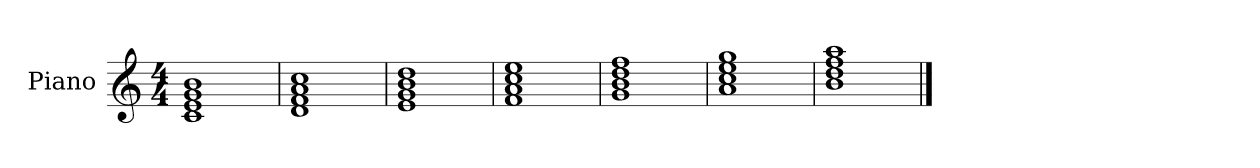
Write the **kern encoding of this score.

**kern
*part1
*staff1
*I"Piano
*I'Pno.
*clefG2
*k[]
*M4/4
=1
1c 1e 1g 1b
=2
1d 1f 1a 1cc
=3
1e 1g 1b 1dd
=4
1f 1a 1cc 1ee
=5
1g 1b 1dd 1ff
=6
1a 1cc 1ee 1gg
=7
1b 1dd 1ff 1aa
==
*-
